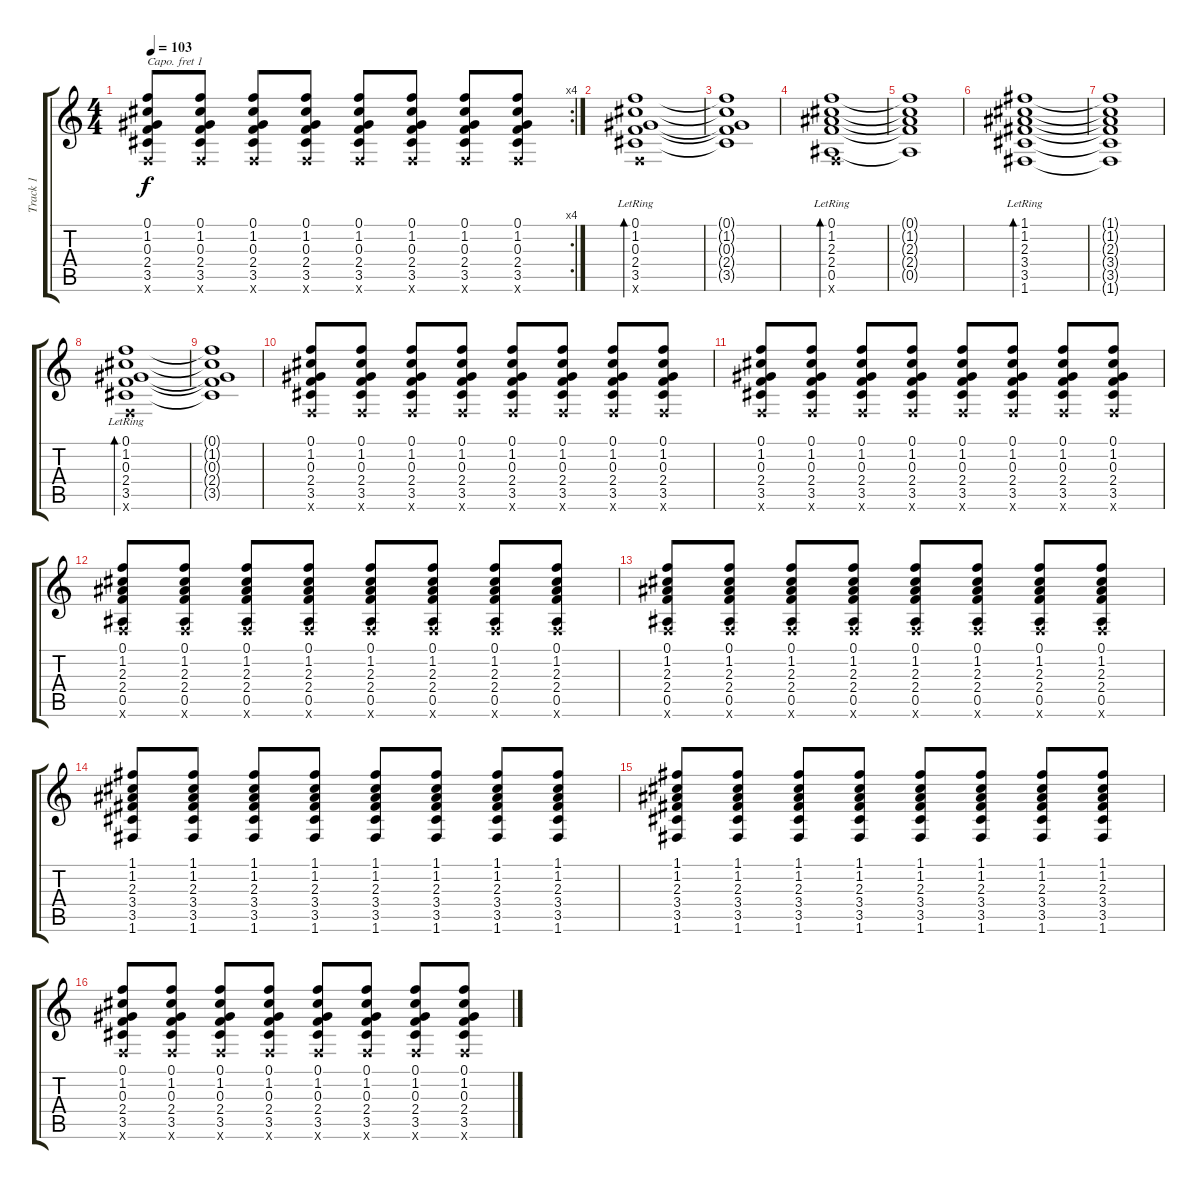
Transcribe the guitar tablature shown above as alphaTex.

\track ("Track 1" "Track 1") {instrument acousticguitarsteel}
\staff {score tabs}
\capo 1
\tuning (E4 B3 G3 D3 A2 E2) {hide}
\rc 4
\ts (4 4)
\tempo 103
\clef g2
\ks c
(0.1 1.2 0.3 2.4 3.5 0.6{x}).8{dy f} (0.1 1.2 0.3 2.4 3.5 0.6{x}).8 (0.1 1.2 0.3 2.4 3.5 0.6{x}).8 (0.1 1.2 0.3 2.4 3.5 0.6{x}).8 (0.1 1.2 0.3 2.4 3.5 0.6{x}).8 (0.1 1.2 0.3 2.4 3.5 0.6{x}).8 (0.1 1.2 0.3 2.4 3.5 0.6{x}).8 (0.1 1.2 0.3 2.4 3.5 0.6{x}).8 |
(0.1{lr} 1.2 0.3 2.4 3.5 0.6{x}).1{bd 120} |
(0.1{t} 1.2{t} 0.3{t} 2.4{t} 3.5{t}).1 |
(0.1{lr} 1.2 2.3 2.4 0.5 0.6{x}).1{bd 120} |
(0.1{t} 1.2{t} 2.3{t} 2.4{t} 0.5{t}).1 |
(1.1{lr} 1.2 2.3 3.4 3.5 1.6).1{bd 120} |
(1.1{t} 1.2{t} 2.3{t} 3.4{t} 3.5{t} 1.6{t}).1 |
(0.1{lr} 1.2 0.3 2.4 3.5 0.6{x}).1{bd 120} |
(0.1{t} 1.2{t} 0.3{t} 2.4{t} 3.5{t}).1 |
(0.1 1.2 0.3 2.4 3.5 0.6{x}).8 (0.1 1.2 0.3 2.4 3.5 0.6{x}).8 (0.1 1.2 0.3 2.4 3.5 0.6{x}).8 (0.1 1.2 0.3 2.4 3.5 0.6{x}).8 (0.1 1.2 0.3 2.4 3.5 0.6{x}).8 (0.1 1.2 0.3 2.4 3.5 0.6{x}).8 (0.1 1.2 0.3 2.4 3.5 0.6{x}).8 (0.1 1.2 0.3 2.4 3.5 0.6{x}).8 |
(0.1 1.2 0.3 2.4 3.5 0.6{x}).8 (0.1 1.2 0.3 2.4 3.5 0.6{x}).8 (0.1 1.2 0.3 2.4 3.5 0.6{x}).8 (0.1 1.2 0.3 2.4 3.5 0.6{x}).8 (0.1 1.2 0.3 2.4 3.5 0.6{x}).8 (0.1 1.2 0.3 2.4 3.5 0.6{x}).8 (0.1 1.2 0.3 2.4 3.5 0.6{x}).8 (0.1 1.2 0.3 2.4 3.5 0.6{x}).8 |
(0.1 1.2 2.3 2.4 0.5 0.6{x}).8 (0.1 1.2 2.3 2.4 0.5 0.6{x}).8 (0.1 1.2 2.3 2.4 0.5 0.6{x}).8 (0.1 1.2 2.3 2.4 0.5 0.6{x}).8 (0.1 1.2 2.3 2.4 0.5 0.6{x}).8 (0.1 1.2 2.3 2.4 0.5 0.6{x}).8 (0.1 1.2 2.3 2.4 0.5 0.6{x}).8 (0.1 1.2 2.3 2.4 0.5 0.6{x}).8 |
(0.1 1.2 2.3 2.4 0.5 0.6{x}).8 (0.1 1.2 2.3 2.4 0.5 0.6{x}).8 (0.1 1.2 2.3 2.4 0.5 0.6{x}).8 (0.1 1.2 2.3 2.4 0.5 0.6{x}).8 (0.1 1.2 2.3 2.4 0.5 0.6{x}).8 (0.1 1.2 2.3 2.4 0.5 0.6{x}).8 (0.1 1.2 2.3 2.4 0.5 0.6{x}).8 (0.1 1.2 2.3 2.4 0.5 0.6{x}).8 |
(1.1 1.2 2.3 3.4 3.5 1.6).8 (1.1 1.2 2.3 3.4 3.5 1.6).8 (1.1 1.2 2.3 3.4 3.5 1.6).8 (1.1 1.2 2.3 3.4 3.5 1.6).8 (1.1 1.2 2.3 3.4 3.5 1.6).8 (1.1 1.2 2.3 3.4 3.5 1.6).8 (1.1 1.2 2.3 3.4 3.5 1.6).8 (1.1 1.2 2.3 3.4 3.5 1.6).8 |
(1.1 1.2 2.3 3.4 3.5 1.6).8 (1.1 1.2 2.3 3.4 3.5 1.6).8 (1.1 1.2 2.3 3.4 3.5 1.6).8 (1.1 1.2 2.3 3.4 3.5 1.6).8 (1.1 1.2 2.3 3.4 3.5 1.6).8 (1.1 1.2 2.3 3.4 3.5 1.6).8 (1.1 1.2 2.3 3.4 3.5 1.6).8 (1.1 1.2 2.3 3.4 3.5 1.6).8 |
(0.1 1.2 0.3 2.4 3.5 0.6{x}).8 (0.1 1.2 0.3 2.4 3.5 0.6{x}).8 (0.1 1.2 0.3 2.4 3.5 0.6{x}).8 (0.1 1.2 0.3 2.4 3.5 0.6{x}).8 (0.1 1.2 0.3 2.4 3.5 0.6{x}).8 (0.1 1.2 0.3 2.4 3.5 0.6{x}).8 (0.1 1.2 0.3 2.4 3.5 0.6{x}).8 (0.1 1.2 0.3 2.4 3.5 0.6{x}).8
